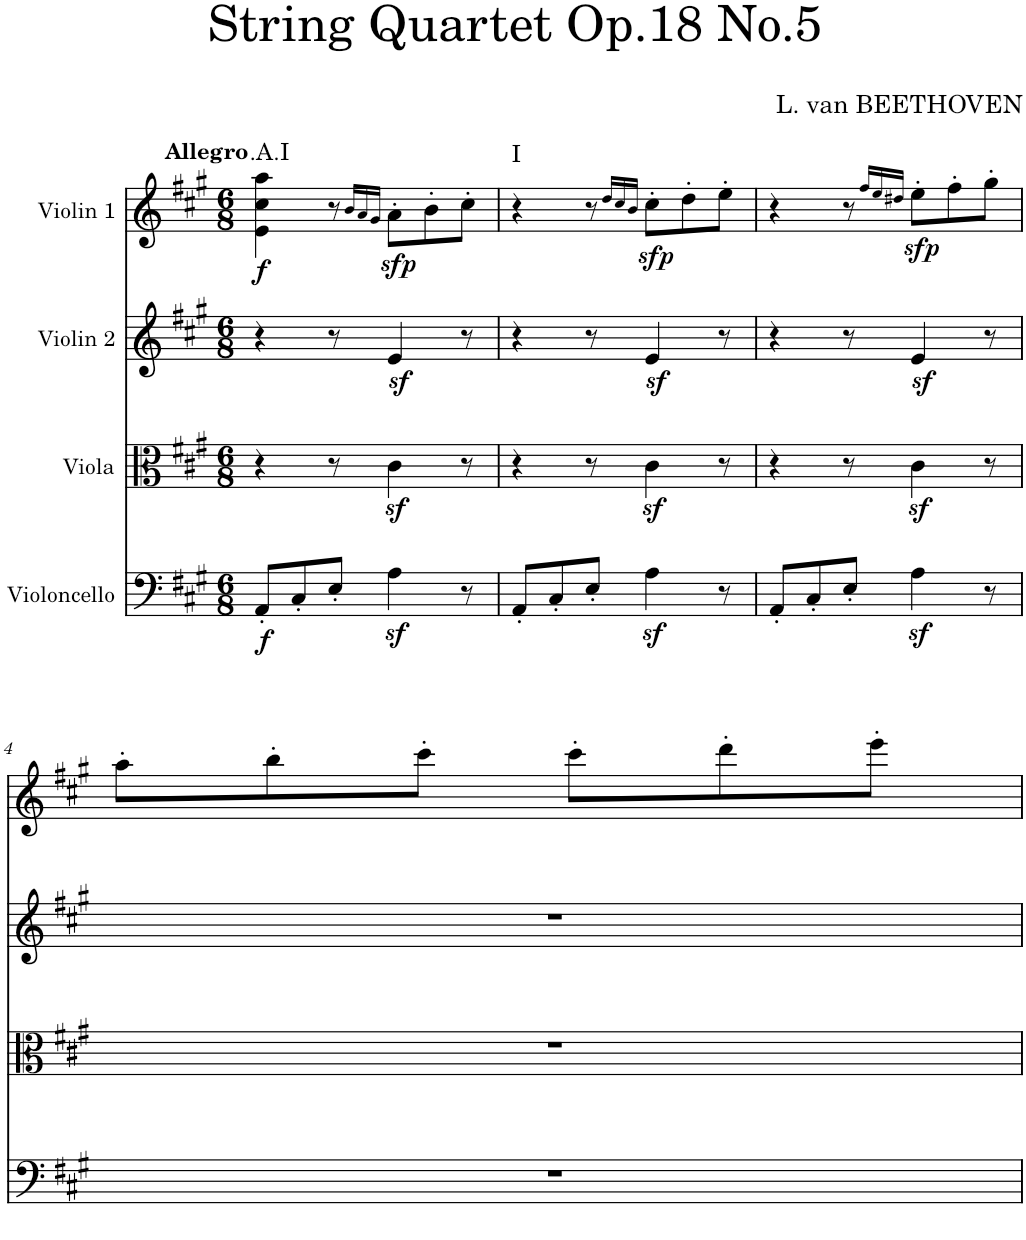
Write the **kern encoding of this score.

**kern	**dynam	**kern	**kern	**dynam	**kern	**dynam	**harte
*part4	*part4	*part3	*part2	*part2	*part1	*part1	*part1
*staff4	*staff4	*staff3	*staff2	*staff2	*staff1	*staff1	*
*I"Violoncello	*	*I"Viola	*I"Violin 2	*	*I"Violin 1	*	*
*I'Vc	*	*I'Vla	*I'Vln	*	*I'Vln	*	*
*clefF4	*	*clefC3	*clefG2	*	*clefG2	*	*
*k[f#c#g#]	*	*k[f#c#g#]	*k[f#c#g#]	*	*k[f#c#g#]	*	*
*A:	*	*A:	*A:	*	*A:	*	*
*M6/8	*	*M6/8	*M6/8	*	*M6/8	*	*
=1	=1	=1	=1	=1	=1	=1	=1
!	!	!	!	!	!LO:TX:a:B:t=Allegro	!	!
!	!LO:DY:b	!	!	!LO:DY:a	!	!	!
8AA'/L	f	4r	4r	f	4e\ 4cc#\ 4aa\	.	.
8C#'/	.	.	.	.	.	.	.
!	!	!	!	!	!	!	!LO:H:kt=.A.I
8E'/J	.	8r	8r	.	8r	.	N
.	.	.	.	.	16qb/LL	.	.
.	.	.	.	.	16qa/	.	.
.	.	.	.	.	16qg#/JJ	.	.
!	!	!	!	!	!	!LO:DY:b	!
4Az<\	.	4c#z<\	4ez</	.	8a'\L	sfp	.
.	.	.	.	.	8b'\	.	.
8r	.	8r	8r	.	8cc#'\J	.	.
=2	=2	=2	=2	=2	=2	=2	=2
!	!	!	!	!	!	!	!LO:H:kt=I
8AA'/L	.	4r	4r	.	4r	.	N
8C#'/	.	.	.	.	.	.	.
8E'/J	.	8r	8r	.	8r	.	.
.	.	.	.	.	16qdd/LL	.	.
.	.	.	.	.	16qcc#/	.	.
.	.	.	.	.	16qb/JJ	.	.
!	!	!	!	!	!	!LO:DY:b	!
4Az<\	.	4c#z<\	4ez</	.	8cc#'\L	sfp	.
.	.	.	.	.	8dd'\	.	.
8r	.	8r	8r	.	8ee'\J	.	.
=3	=3	=3	=3	=3	=3	=3	=3
8AA'/L	.	4r	4r	.	4r	.	.
8C#'/	.	.	.	.	.	.	.
8E'/J	.	8r	8r	.	8r	.	.
.	.	.	.	.	16qff#/LL	.	.
.	.	.	.	.	16qee/	.	.
.	.	.	.	.	16qdd#X/JJ	.	.
!	!	!	!	!	!	!LO:DY:b	!
4Az<\	.	4c#z<\	4ez</	.	8ee'\L	sfp	.
.	.	.	.	.	8ff#'\	.	.
8r	.	8r	8r	.	8gg#'\J	.	.
!!LO:LB:g=z
=4	=4	=4	=4	=4	=4	=4	=4
2.r	.	2.r	2.r	.	8aa'\L	.	.
.	.	.	.	.	8bb'\	.	.
.	.	.	.	.	8ccc#'\J	.	.
.	.	.	.	.	8ccc#'\L	.	.
.	.	.	.	.	8ddd'\	.	.
.	.	.	.	.	8eee'\J	.	.
=	=	=	=	=	=	=	=
*-	*-	*-	*-	*-	*-	*-	*-
